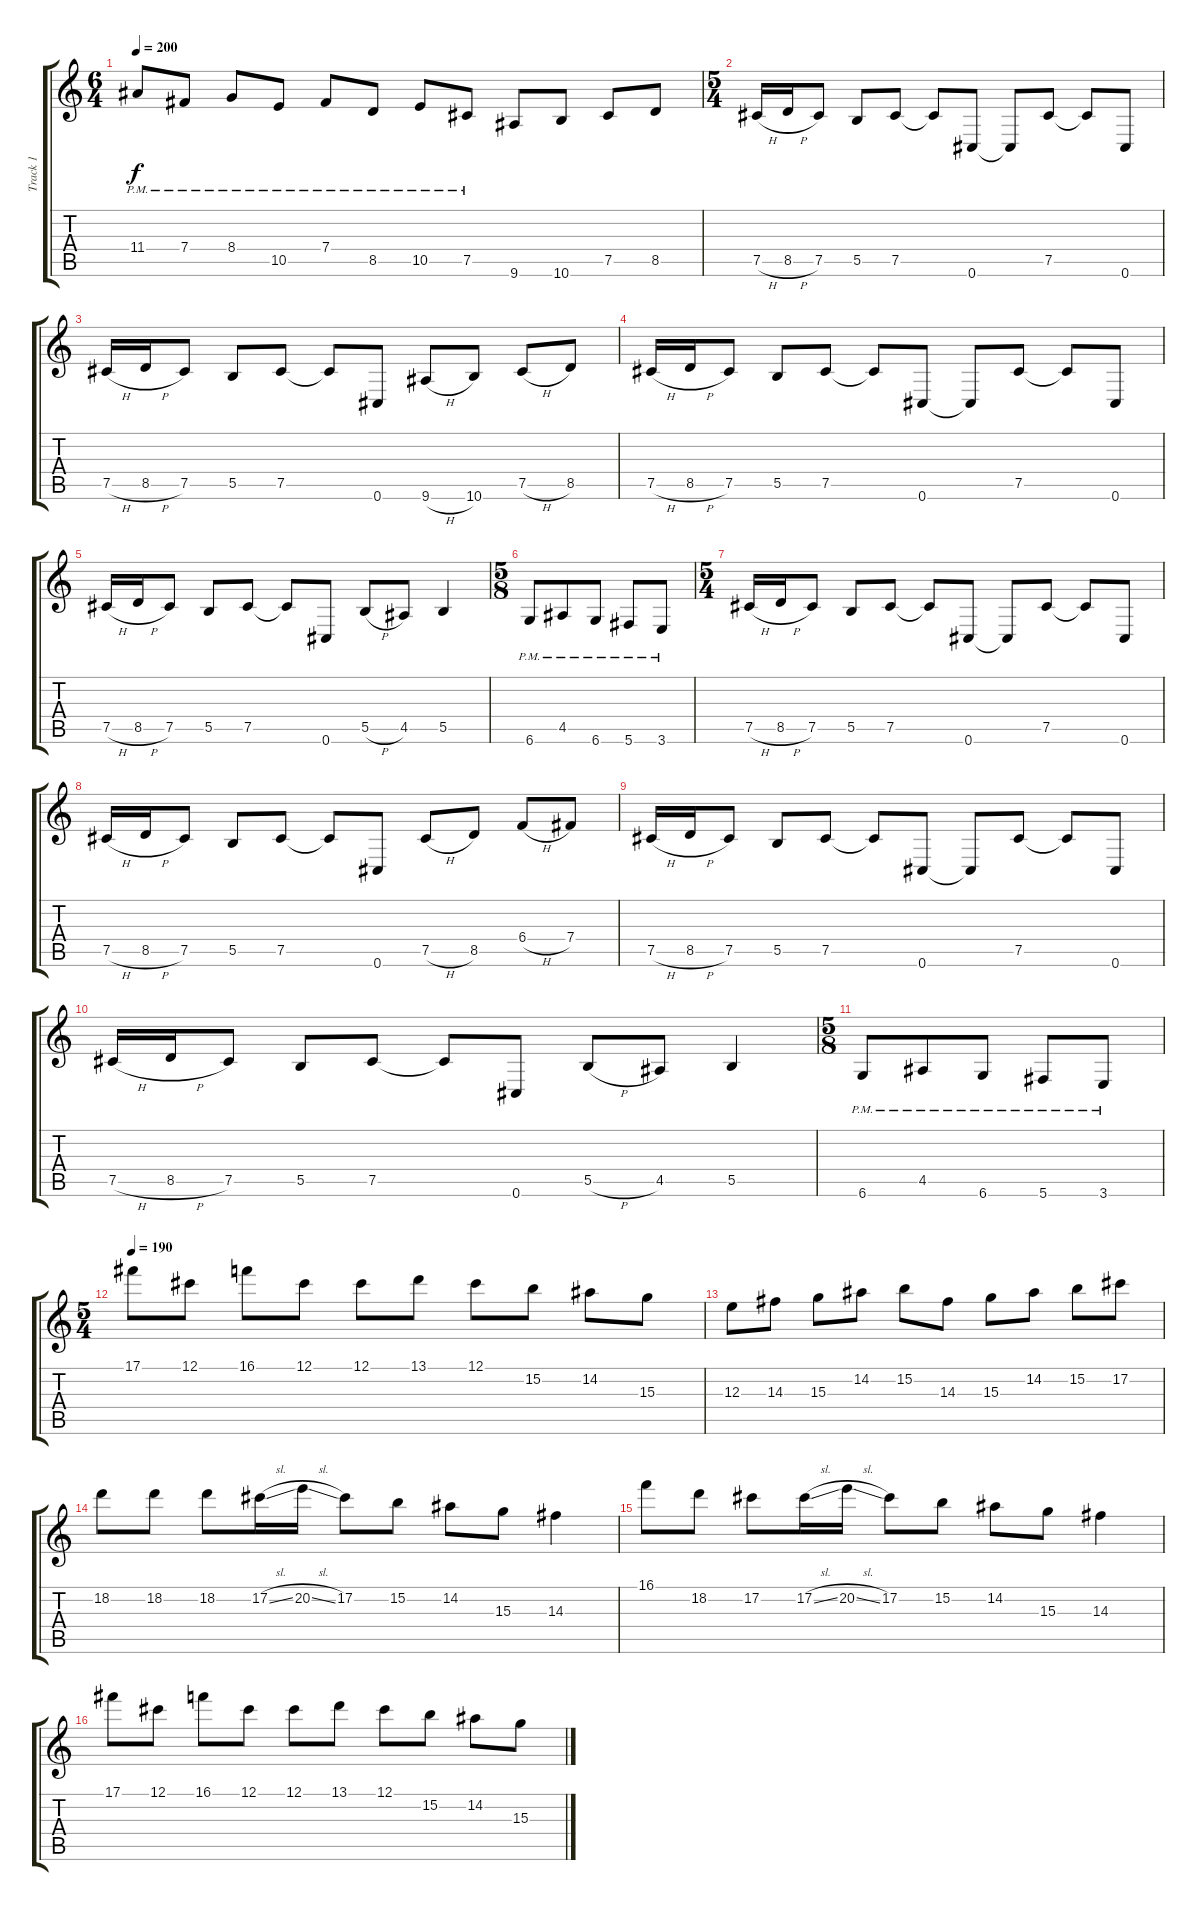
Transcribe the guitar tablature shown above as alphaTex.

\track ("Track 1" "Track 1") {instrument distortionguitar}
\staff {score tabs}
\tuning (Db4 Ab3 E3 B2 Gb2 Db2) {hide}
\ts (6 4)
\tempo 200
\clef g2
\ks c
11.4{pm}.8{dy f} 7.4{pm}.8 8.4{pm}.8 10.5{pm}.8 7.4{pm}.8 8.5{pm}.8 10.5{pm}.8 7.5{pm}.8 9.6.8 10.6.8 7.5.8 8.5.8 |
\ts (5 4)
7.5{h}.16 8.5{h}.16 7.5.8 5.5.8 7.5.8 7.5{t}.8 0.6.8 0.6{t}.8 7.5.8 7.5{t}.8 0.6.8 |
7.5{h}.16 8.5{h}.16 7.5.8 5.5.8 7.5.8 7.5{t}.8 0.6.8 9.6{h}.8 10.6.8 7.5{h}.8 8.5.8 |
7.5{h}.16 8.5{h}.16 7.5.8 5.5.8 7.5.8 7.5{t}.8 0.6.8 0.6{t}.8 7.5.8 7.5{t}.8 0.6.8 |
7.5{h}.16 8.5{h}.16 7.5.8 5.5.8 7.5.8 7.5{t}.8 0.6.8 5.5{h}.8 4.5.8 5.5.4 |
\ts (5 8)
6.6{pm}.8 4.5{pm}.8 6.6{pm}.8 5.6{pm}.8 3.6{pm}.8 |
\ts (5 4)
7.5{h}.16 8.5{h}.16 7.5.8 5.5.8 7.5.8 7.5{t}.8 0.6.8 0.6{t}.8 7.5.8 7.5{t}.8 0.6.8 |
7.5{h}.16 8.5{h}.16 7.5.8 5.5.8 7.5.8 7.5{t}.8 0.6.8 7.5{h}.8 8.5.8 6.4{h}.8 7.4.8 |
7.5{h}.16 8.5{h}.16 7.5.8 5.5.8 7.5.8 7.5{t}.8 0.6.8 0.6{t}.8 7.5.8 7.5{t}.8 0.6.8 |
7.5{h}.16 8.5{h}.16 7.5.8 5.5.8 7.5.8 7.5{t}.8 0.6.8 5.5{h}.8 4.5.8 5.5.4 |
\ts (5 8)
6.6{pm}.8 4.5{pm}.8 6.6{pm}.8 5.6{pm}.8 3.6{pm}.8 |
\ts (5 4)
\tempo 190
17.1.8 12.1.8 16.1.8 12.1.8 12.1.8 13.1.8 12.1.8 15.2.8 14.2.8 15.3.8 |
12.3.8 14.3.8 15.3.8 14.2.8 15.2.8 14.3.8 15.3.8 14.2.8 15.2.8 17.2.8 |
18.2.8 18.2.8 18.2.8 17.2{sl}.16 20.2{sl}.16 17.2.8 15.2.8 14.2.8 15.3.8 14.3.4 |
16.1.8 18.2.8 17.2.8 17.2{sl}.16 20.2{sl}.16 17.2.8 15.2.8 14.2.8 15.3.8 14.3.4 |
17.1.8 12.1.8 16.1.8 12.1.8 12.1.8 13.1.8 12.1.8 15.2.8 14.2.8 15.3.8
